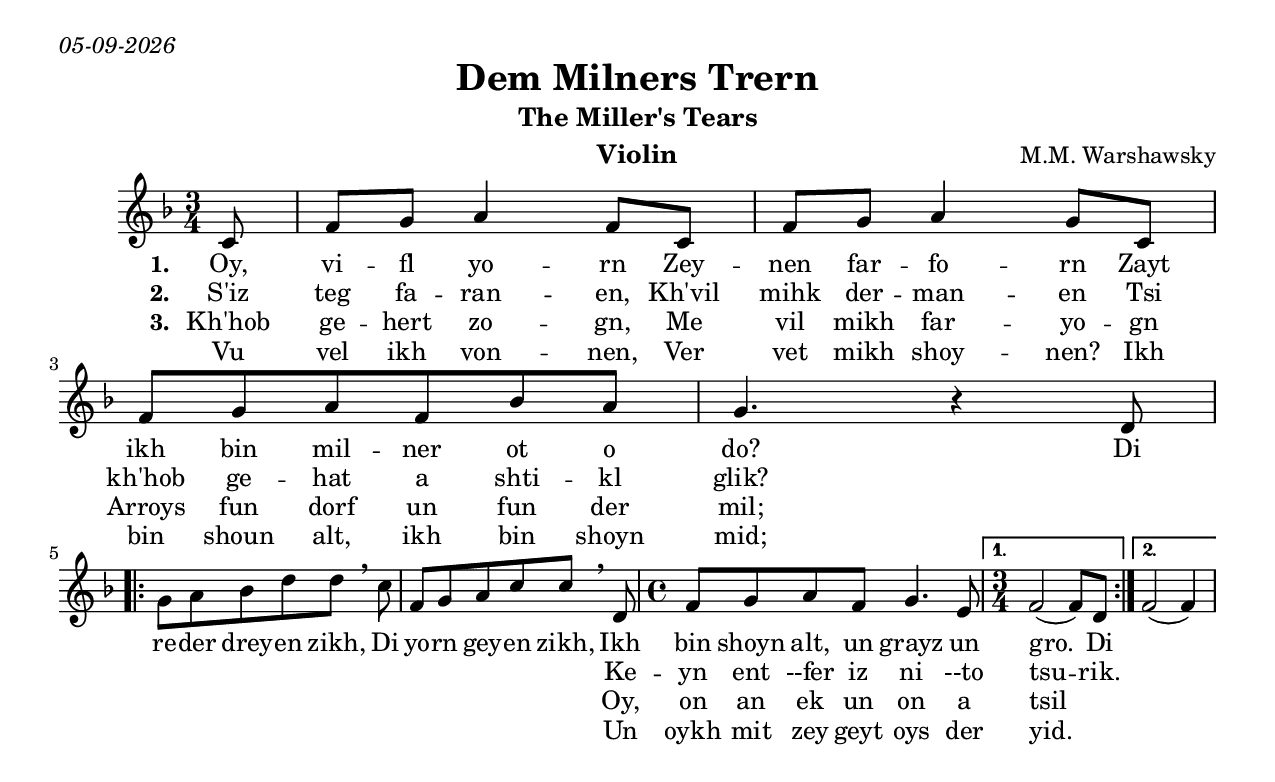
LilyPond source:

\version "2.18.0"
\include "english.ly"
%\pointAndClickOff
\paper{
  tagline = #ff
  print-all-headers = ##t
  #(set-paper-size "letter")
}
date = #(strftime "%d-%m-%Y" (localtime (current-time)))

\markup{ \italic{ \date }  }

%\markup{ Got something to say? }

global = {
  \clef treble
  \key d \minor
  \time 3/4
  \set Score.markFormatter = #format-mark-box-alphabet
}

%#################################### Melody ########################
%melody =  \transpose c d \relative c' {  %transpose for clarinet
melody = \relative c' {
  \global
  \partial 8*1 c8   %lead in notes
  f8 g a4 f8 c
  f8 g a4 g8 c,
  \break
  f8 g a f bf a
  g4. r4 d8
  \break

  \repeat volta 2{
    %\mark \default
    g8 a bf d d\breathe c
    f,g8 a c c\breathe d,|
    \time 4/4 f8 g a f g4. e8|
    \time 3/4
  }
  \alternative{
    {f2(f8) d}
    {f2 (f4)}

  }


}
%################################# Lyrics #####################
\addlyrics{
  \set stanza = #"1. "
  Oy, vi -- fl  yo -- rn
  Zey -- nen far -- fo -- rn
  Zayt ikh bin mil -- ner ot o do?
  Di re -- der drey -- en zikh,
  Di yo -- rn gey -- en zikh,
  Ikh bin shoyn alt, un grayz un gro. Di
}

\addlyrics{
  \set stanza = #"2. "
  S'iz teg fa -- ran -- en,
  Kh'vil mihk der -- man -- en
  Tsi kh'hob ge -- hat a shti -- kl glik?
  \repeat unfold 12 {\skip 2}
  Ke -- yn ent --fer iz ni --to tsu -- rik.
}

\addlyrics {
  \set stanza = #"3. "
  Kh'hob ge -- hert zo -- gn,
  Me vil mikh far -- yo -- gn
  Arroys fun dorf un fun der mil;
  \repeat unfold 12 {\skip 2}
  Oy, on an ek un on a tsil
}


\addlyrics {
  Vu vel ikh von -- nen,
  Ver vet mikh shoy -- nen?
  Ikh bin shoun alt, ikh bin shoyn mid;
  \repeat unfold 12 {\skip 2}
  Un oykh mit zey geyt oys der yid.

}

%################################# Chords #######################
harmonies = \chordmode {

}

\score {
  <<
    \new ChordNames {
      \set chordChanges = ##f
      \harmonies
    }
    \new Staff   \melody
  >>
  \header{
    title= "Dem Milners Trern"
    subtitle="The Miller's Tears"
    composer= "M.M. Warshawsky"
    instrument = "Violin"
    arranger= ""
  }
  \midi{\tempo 4 = 120}
  \layout{indent = 1.0\cm}
}
%{
% more verses:
\markup{}
\markup {
  \fill-line {
    \hspace #0.1 % distance from left margin
    \column {
      \line { "1."
	\column {
	  ""
	}
      }
      \hspace #0.2 % vertical distance between verses
      \line { "2."
	\column {
	 ""
	}
      }
    }
    \hspace #0.1  % horiz. distance between columns
    \column {
      \line { "3."
	\column {
	  ""
	}
      }
      \hspace #0.2 % distance between verses
      \line { "4."
	\column {
	 ""
	}
      }
    }
    \hspace #0.1 % distance to right margin
  }
}

%}
